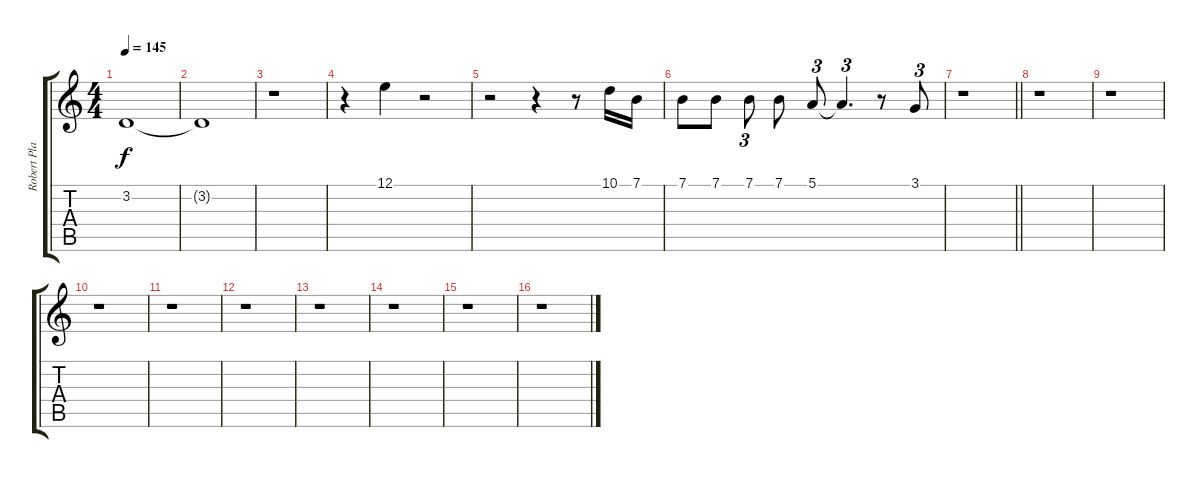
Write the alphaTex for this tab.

\track ("Robert Plant - Vocal" "Robert Pla") {instrument flute}
\staff {score tabs}
\tuning (E4 B3 G3 D3 A2 E2) {hide}
\ts (4 4)
\tempo 145
\clef g2
\ks c
3.2{t}.1{dy f} |
3.2{t}.1 |
r.1 |
r.4 12.1.4 r.2 |
r.2 r.4 r.8 10.1.16 7.1.16 |
7.1.8 7.1.8 7.1.8{tu (3 2)} 7.1.8 5.1.8{tu (3 2)} 5.1{t}.4{d tu (3 2)} r.8 3.1.8{tu (3 2)} |
\barLineRight lightlight
r.1 |
r.1 |
r.1 |
r.1 |
r.1 |
r.1 |
r.1 |
r.1 |
r.1 |
r.1
